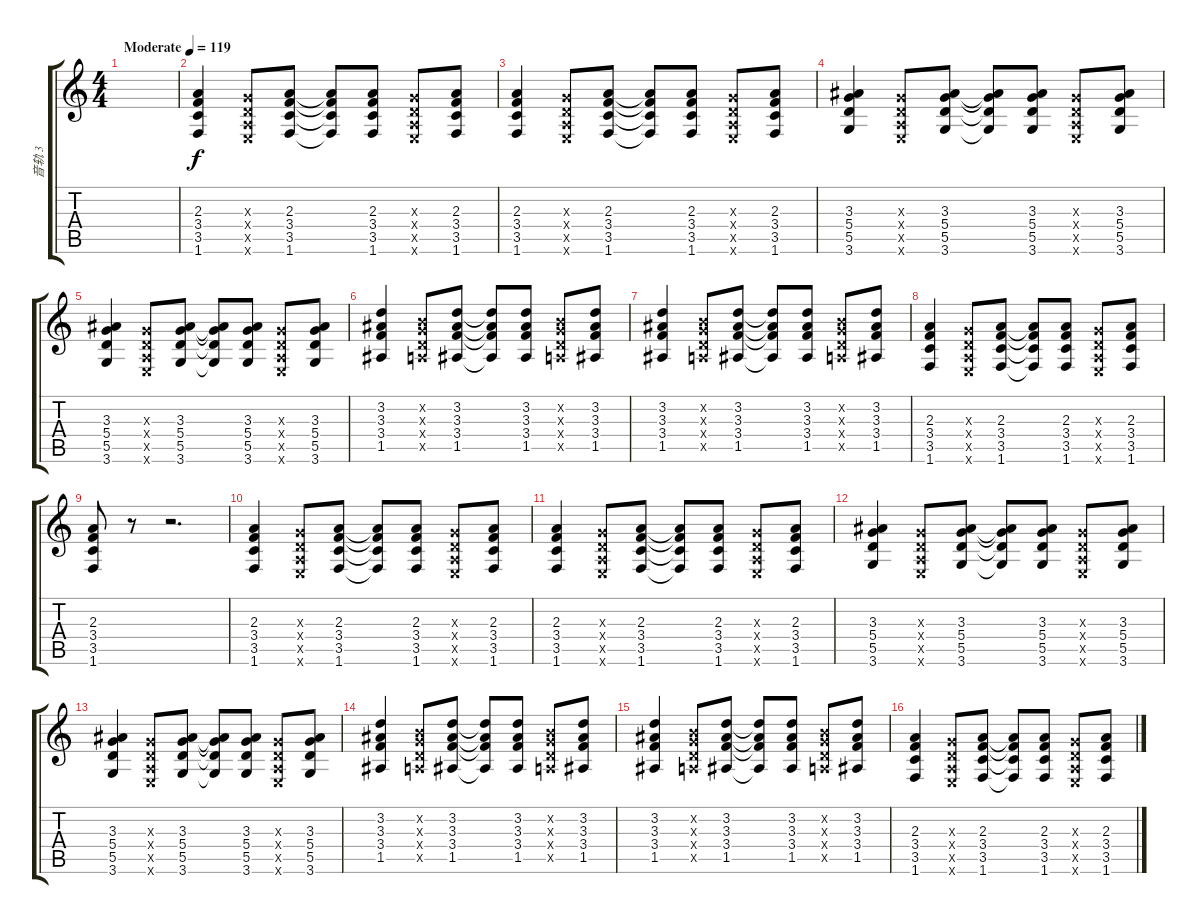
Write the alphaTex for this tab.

\track ("音轨 3" "音轨 3") {instrument acousticguitarnylon}
\staff {score tabs}
\tuning (E4 B3 G3 D3 A2 E2) {hide}
\ts (4 4)
\tempo (119 "Moderate")
\clef g2
\ks c
|
(2.3 3.4 3.5 1.6).4 (0.3{x} 0.4{x} 0.5{x} 0.6{x}).8 (2.3 3.4 3.5 1.6).8 (2.3{t} 3.4{t} 3.5{t} 1.6{t}).8 (2.3 3.4 3.5 1.6).8 (0.3{x} 0.4{x} 0.5{x} 0.6{x}).8 (2.3 3.4 3.5 1.6).8 |
(2.3 3.4 3.5 1.6).4 (0.3{x} 0.4{x} 0.5{x} 0.6{x}).8 (2.3 3.4 3.5 1.6).8 (2.3{t} 3.4{t} 3.5{t} 1.6{t}).8 (2.3 3.4 3.5 1.6).8 (0.3{x} 0.4{x} 0.5{x} 0.6{x}).8 (2.3 3.4 3.5 1.6).8 |
(3.3 5.4 5.5 3.6).4 (0.3{x} 0.4{x} 0.5{x} 0.6{x}).8 (3.3 5.4 5.5 3.6).8 (3.3{t} 5.4{t} 5.5{t} 3.6{t}).8 (3.3 5.4 5.5 3.6).8 (0.3{x} 0.4{x} 0.5{x} 0.6{x}).8 (3.3 5.4 5.5 3.6).8 |
(3.3 5.4 5.5 3.6).4 (0.3{x} 0.4{x} 0.5{x} 0.6{x}).8 (3.3 5.4 5.5 3.6).8 (3.3{t} 5.4{t} 5.5{t} 3.6{t}).8 (3.3 5.4 5.5 3.6).8 (0.3{x} 0.4{x} 0.5{x} 0.6{x}).8 (3.3 5.4 5.5 3.6).8 |
(3.2 3.3 3.4 1.5).4 (0.2{x} 0.3{x} 0.4{x} 0.5{x}).8 (3.2 3.3 3.4 1.5).8 (3.2{t} 3.3{t} 3.4{t} 1.5{t}).8 (3.2 3.3 3.4 1.5).8 (0.2{x} 0.3{x} 0.4{x} 0.5{x}).8 (3.2 3.3 3.4 1.5).8 |
(3.2 3.3 3.4 1.5).4 (0.2{x} 0.3{x} 0.4{x} 0.5{x}).8 (3.2 3.3 3.4 1.5).8 (3.2{t} 3.3{t} 3.4{t} 1.5{t}).8 (3.2 3.3 3.4 1.5).8 (0.2{x} 0.3{x} 0.4{x} 0.5{x}).8 (3.2 3.3 3.4 1.5).8 |
(2.3 3.4 3.5 1.6).4 (0.3{x} 0.4{x} 0.5{x} 0.6{x}).8 (2.3 3.4 3.5 1.6).8 (2.3{t} 3.4{t} 3.5{t} 1.6{t}).8 (2.3 3.4 3.5 1.6).8 (0.3{x} 0.4{x} 0.5{x} 0.6{x}).8 (2.3 3.4 3.5 1.6).8 |
(2.3 3.4 3.5 1.6).8 r.8 r.2{d} |
(2.3 3.4 3.5 1.6).4 (0.3{x} 0.4{x} 0.5{x} 0.6{x}).8 (2.3 3.4 3.5 1.6).8 (2.3{t} 3.4{t} 3.5{t} 1.6{t}).8 (2.3 3.4 3.5 1.6).8 (0.3{x} 0.4{x} 0.5{x} 0.6{x}).8 (2.3 3.4 3.5 1.6).8 |
(2.3 3.4 3.5 1.6).4 (0.3{x} 0.4{x} 0.5{x} 0.6{x}).8 (2.3 3.4 3.5 1.6).8 (2.3{t} 3.4{t} 3.5{t} 1.6{t}).8 (2.3 3.4 3.5 1.6).8 (0.3{x} 0.4{x} 0.5{x} 0.6{x}).8 (2.3 3.4 3.5 1.6).8 |
(3.3 5.4 5.5 3.6).4 (0.3{x} 0.4{x} 0.5{x} 0.6{x}).8 (3.3 5.4 5.5 3.6).8 (3.3{t} 5.4{t} 5.5{t} 3.6{t}).8 (3.3 5.4 5.5 3.6).8 (0.3{x} 0.4{x} 0.5{x} 0.6{x}).8 (3.3 5.4 5.5 3.6).8 |
(3.3 5.4 5.5 3.6).4 (0.3{x} 0.4{x} 0.5{x} 0.6{x}).8 (3.3 5.4 5.5 3.6).8 (3.3{t} 5.4{t} 5.5{t} 3.6{t}).8 (3.3 5.4 5.5 3.6).8 (0.3{x} 0.4{x} 0.5{x} 0.6{x}).8 (3.3 5.4 5.5 3.6).8 |
(3.2 3.3 3.4 1.5).4 (0.2{x} 0.3{x} 0.4{x} 0.5{x}).8 (3.2 3.3 3.4 1.5).8 (3.2{t} 3.3{t} 3.4{t} 1.5{t}).8 (3.2 3.3 3.4 1.5).8 (0.2{x} 0.3{x} 0.4{x} 0.5{x}).8 (3.2 3.3 3.4 1.5).8 |
(3.2 3.3 3.4 1.5).4 (0.2{x} 0.3{x} 0.4{x} 0.5{x}).8 (3.2 3.3 3.4 1.5).8 (3.2{t} 3.3{t} 3.4{t} 1.5{t}).8 (3.2 3.3 3.4 1.5).8 (0.2{x} 0.3{x} 0.4{x} 0.5{x}).8 (3.2 3.3 3.4 1.5).8 |
(2.3 3.4 3.5 1.6).4 (0.3{x} 0.4{x} 0.5{x} 0.6{x}).8 (2.3 3.4 3.5 1.6).8 (2.3{t} 3.4{t} 3.5{t} 1.6{t}).8 (2.3 3.4 3.5 1.6).8 (0.3{x} 0.4{x} 0.5{x} 0.6{x}).8 (2.3 3.4 3.5 1.6).8
